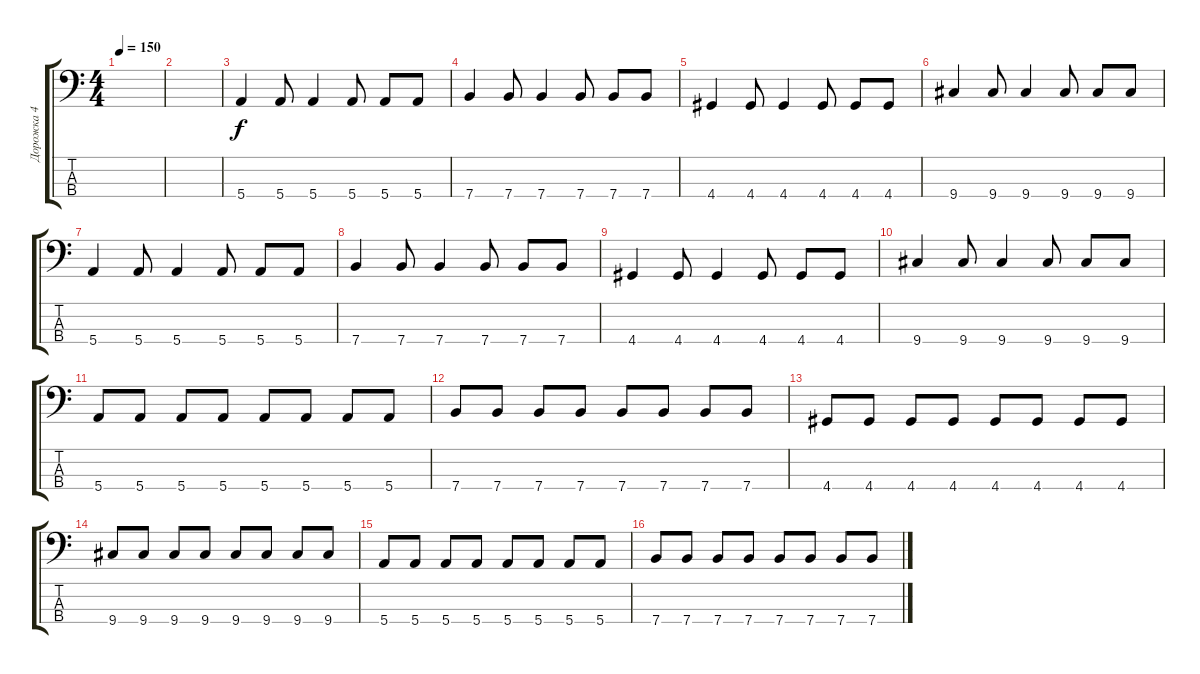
\track ("Дорожка 4" "Дорожка 4") {instrument electricbassfinger}
\staff {score tabs}
\tuning (G2 D2 A1 E1) {hide}
\ts (4 4)
\tempo 150
\clef f4
\ks c
|
|
5.4.4 5.4.8 5.4.4 5.4.8 5.4.8 5.4.8 |
7.4.4 7.4.8 7.4.4 7.4.8 7.4.8 7.4.8 |
4.4.4 4.4.8 4.4.4 4.4.8 4.4.8 4.4.8 |
9.4.4 9.4.8 9.4.4 9.4.8 9.4.8 9.4.8 |
5.4.4 5.4.8 5.4.4 5.4.8 5.4.8 5.4.8 |
7.4.4 7.4.8 7.4.4 7.4.8 7.4.8 7.4.8 |
4.4.4 4.4.8 4.4.4 4.4.8 4.4.8 4.4.8 |
9.4.4 9.4.8 9.4.4 9.4.8 9.4.8 9.4.8 |
5.4.8 5.4.8 5.4.8 5.4.8 5.4.8 5.4.8 5.4.8 5.4.8 |
7.4.8 7.4.8 7.4.8 7.4.8 7.4.8 7.4.8 7.4.8 7.4.8 |
4.4.8 4.4.8 4.4.8 4.4.8 4.4.8 4.4.8 4.4.8 4.4.8 |
9.4.8 9.4.8 9.4.8 9.4.8 9.4.8 9.4.8 9.4.8 9.4.8 |
5.4.8 5.4.8 5.4.8 5.4.8 5.4.8 5.4.8 5.4.8 5.4.8 |
7.4.8 7.4.8 7.4.8 7.4.8 7.4.8 7.4.8 7.4.8 7.4.8
